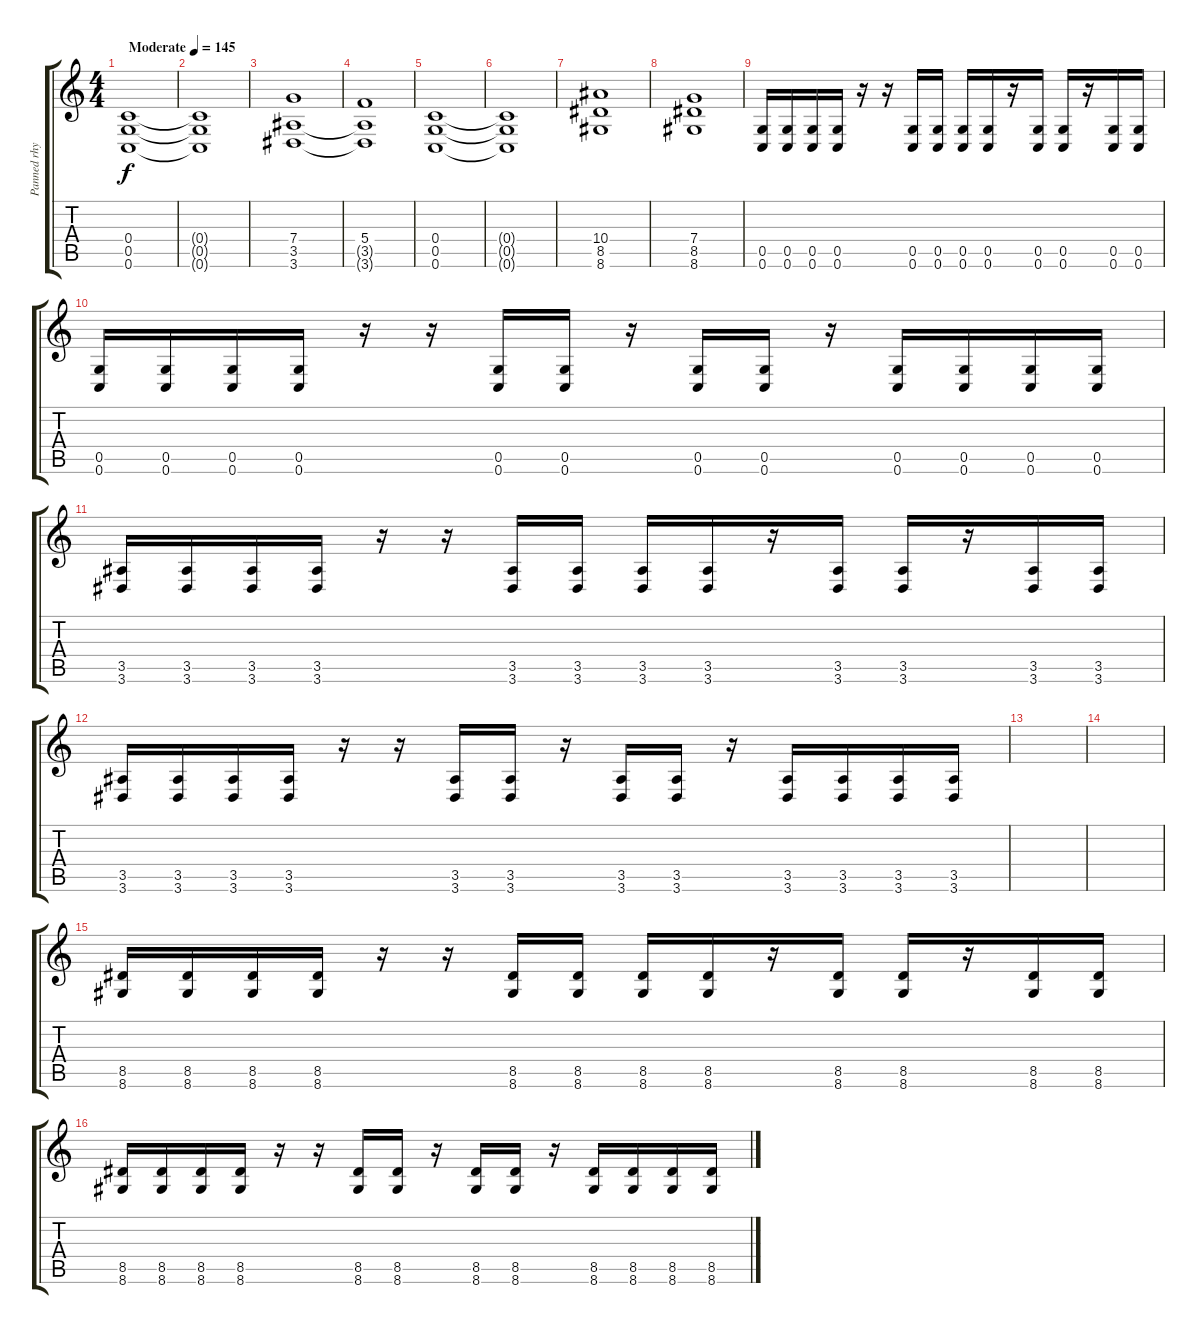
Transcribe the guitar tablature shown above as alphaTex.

\track ("Panned rhythm guitar 2" "Panned rhy") {instrument distortionguitar}
\staff {score tabs}
\tuning (D4 A3 F3 C3 G2 C2) {hide}
\ts (4 4)
\tempo (145 "Moderate")
\clef g2
\ks c
(0.4 0.5 0.6).1{dy f instrument distortionguitar} |
(0.4{t} 0.5{t} 0.6{t}).1 |
(7.4 3.5 3.6).1 |
(5.4 3.5{t} 3.6{t}).1 |
(0.4 0.5 0.6).1 |
(0.4{t} 0.5{t} 0.6{t}).1 |
(10.4 8.5 8.6).1 |
(7.4 8.5 8.6).1 |
(0.5 0.6).16 (0.5 0.6).16 (0.5 0.6).16 (0.5 0.6).16 r.16 r.16 (0.5 0.6).16 (0.5 0.6).16 (0.5 0.6).16 (0.5 0.6).16 r.16 (0.5 0.6).16 (0.5 0.6).16 r.16 (0.5 0.6).16 (0.5 0.6).16 |
(0.5 0.6).16 (0.5 0.6).16 (0.5 0.6).16 (0.5 0.6).16 r.16 r.16 (0.5 0.6).16 (0.5 0.6).16 r.16 (0.5 0.6).16 (0.5 0.6).16 r.16 (0.5 0.6).16 (0.5 0.6).16 (0.5 0.6).16 (0.5 0.6).16 |
(3.5 3.6).16 (3.5 3.6).16 (3.5 3.6).16 (3.5 3.6).16 r.16 r.16 (3.5 3.6).16 (3.5 3.6).16 (3.5 3.6).16 (3.5 3.6).16 r.16 (3.5 3.6).16 (3.5 3.6).16 r.16 (3.5 3.6).16 (3.5 3.6).16 |
(3.5 3.6).16 (3.5 3.6).16 (3.5 3.6).16 (3.5 3.6).16 r.16 r.16 (3.5 3.6).16 (3.5 3.6).16 r.16 (3.5 3.6).16 (3.5 3.6).16 r.16 (3.5 3.6).16 (3.5 3.6).16 (3.5 3.6).16 (3.5 3.6).16 |
|
|
(8.5 8.6).16 (8.5 8.6).16 (8.5 8.6).16 (8.5 8.6).16 r.16 r.16 (8.5 8.6).16 (8.5 8.6).16 (8.5 8.6).16 (8.5 8.6).16 r.16 (8.5 8.6).16 (8.5 8.6).16 r.16 (8.5 8.6).16 (8.5 8.6).16 |
(8.5 8.6).16 (8.5 8.6).16 (8.5 8.6).16 (8.5 8.6).16 r.16 r.16 (8.5 8.6).16 (8.5 8.6).16 r.16 (8.5 8.6).16 (8.5 8.6).16 r.16 (8.5 8.6).16 (8.5 8.6).16 (8.5 8.6).16 (8.5 8.6).16
